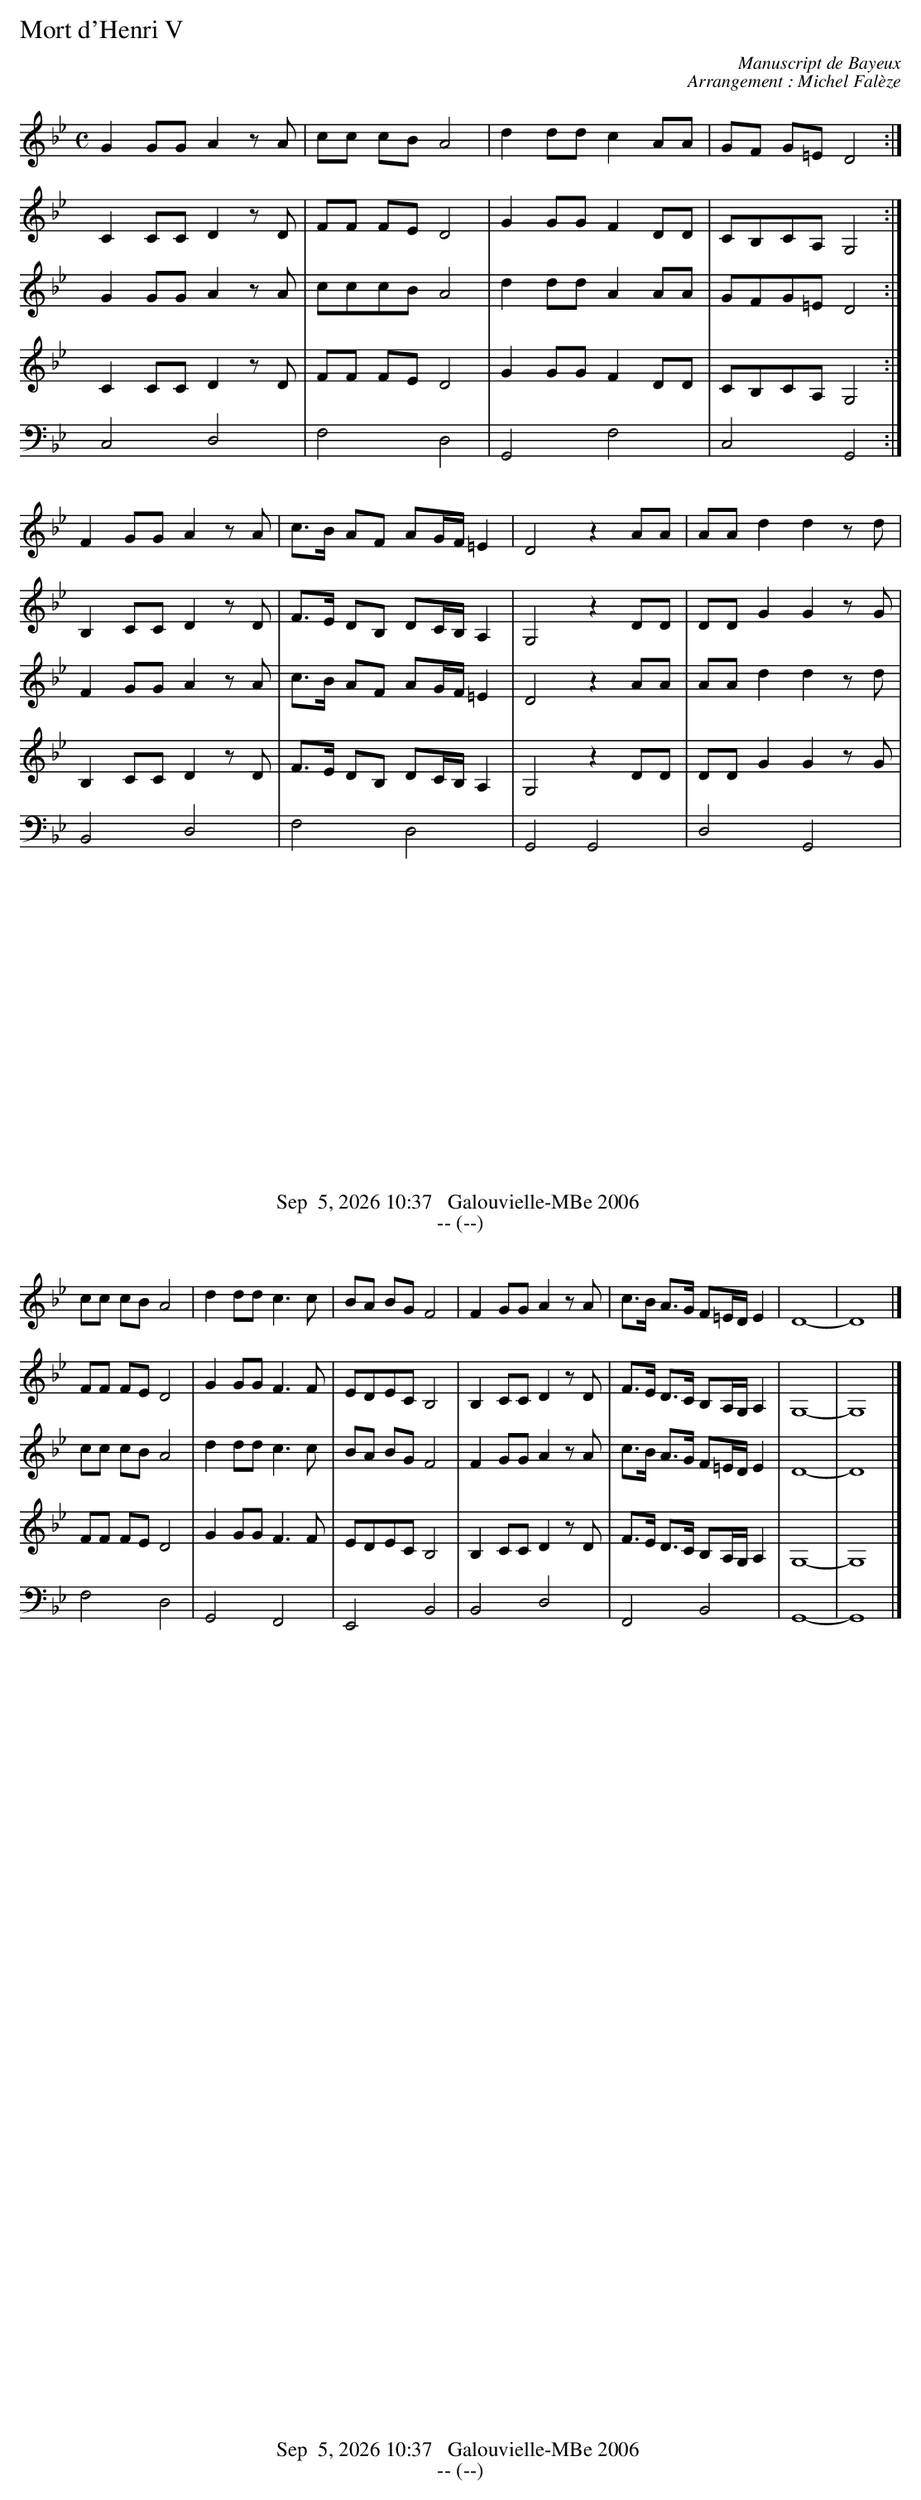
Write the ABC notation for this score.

X:1
T:Mort d'Henri V
C:Manuscript de Bayeux
C:Arrangement : Michel Falèze
M:C
L:1/8
K:Bb
V:1
G2GG A2zA | cc cB A4 | d2dd c2AA | GF G=E D4 :| F2GG A2zA | c>B AF AG/F/ =E2 |
D4 z2AA | AA d2 d2 zd | cc cB A4 | d2dd c3c | BA BG F4 | F2GG A2zA |
c>B A>G F=E/D/ E2 | D8 - | D8 |]
V:2
C2 CC D2 zD | FF FE D4 | G2GG F2DD | CB,CA, G,4 :| B,2CC D2 zD | F>E DB, DC/B,/ A,2 |
G,4 z2DD | DD G2G2 zG | FF FE D4 | G2GG F3F | EDEC B,4 | B,2CC D2 zD |
F>E D>C B,A,/G,/ A,2 | G,8- | G,8 |]
V:3
G2GG A2zA | cccB A4 | d2dd A2AA | GFG=E D4 :| F2GG A2zA | c>B AF AG/F/ =E2 |
D4 z2AA | AA d2 d2 zd | cc cB A4 | d2dd c3c | BA BG F4 | F2GG A2zA |
c>B A>G F=E/D/ E2 | D8 - | D8 |]
V:4
C2 CC D2 zD | FF FE D4 | G2GG F2DD | CB,CA, G,4 :| B,2CC D2 zD | F>E DB, DC/B,/ A,2 |
G,4 z2DD | DD G2G2 zG | FF FE D4 |  G2GG F3F | EDEC B,4 | B,2CC D2 zD |
F>E D>C B,A,/G,/ A,2 | G,8- | G,8 |]
V:5
C,4 D,4 | F,4 D,4 | G,,4 F,4 | C,4 G,,4 :| B,,4 D,4 | F,4 D,4 |
G,,4 G,,4 | D,4 G,,4 | F,4 D,4 | G,,4 F,,4 | E,,4 B,,4 | B,,4 D,4 |
F,,4 B,,4 | G,,8 - |G,,8 |]
